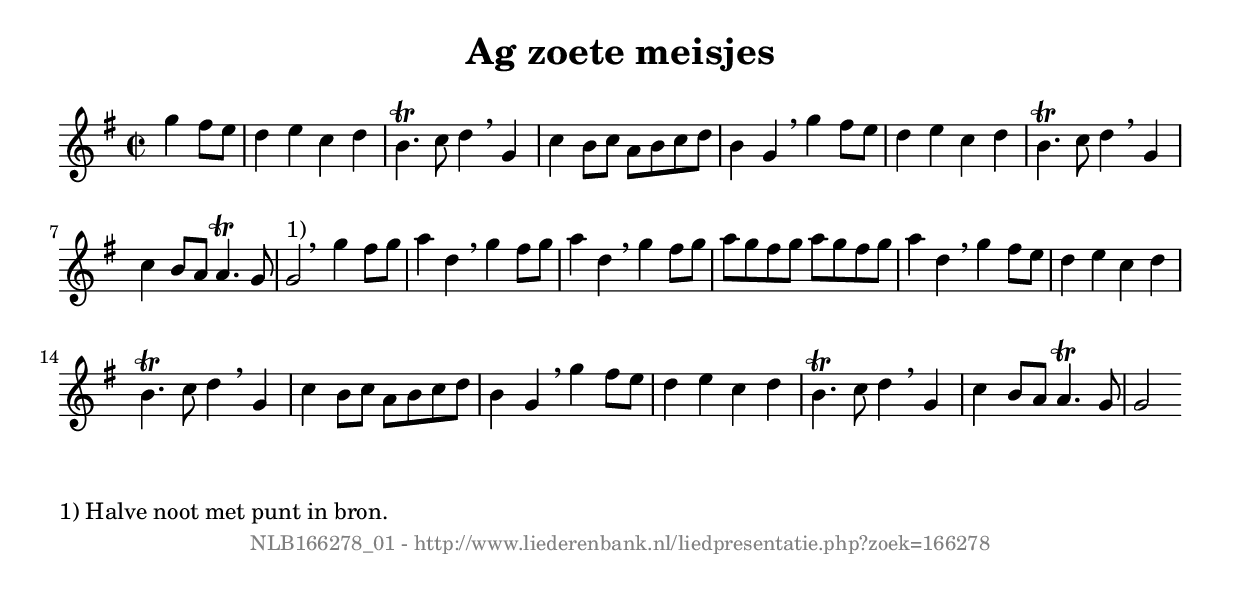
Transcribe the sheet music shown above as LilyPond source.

%
% produced by wce2krn 1.64 (7 June 2014)
%
\version"2.16"
#(append! paper-alist '(("long" . (cons (* 210 mm) (* 2000 mm)))))
#(set-default-paper-size "long")
sb = {\breathe}
mBreak = {\breathe }
bBreak = {\breathe }
x = {\once\override NoteHead #'style = #'cross }
gl=\glissando
itime={\override Staff.TimeSignature #'stencil = ##f }
ficta = {\once\set suggestAccidentals = ##t}
fine = {\once\override Score.RehearsalMark #'self-alignment-X = #1 \mark \markup {\italic{Fine}}}
dc = {\once\override Score.RehearsalMark #'self-alignment-X = #1 \mark \markup {\italic{D.C.}}}
dcf = {\once\override Score.RehearsalMark #'self-alignment-X = #1 \mark \markup {\italic{D.C. al Fine}}}
dcc = {\once\override Score.RehearsalMark #'self-alignment-X = #1 \mark \markup {\italic{D.C. al Coda}}}
ds = {\once\override Score.RehearsalMark #'self-alignment-X = #1 \mark \markup {\italic{D.S.}}}
dsf = {\once\override Score.RehearsalMark #'self-alignment-X = #1 \mark \markup {\italic{D.S. al Fine}}}
dsc = {\once\override Score.RehearsalMark #'self-alignment-X = #1 \mark \markup {\italic{D.S. al Coda}}}
pv = {\set Score.repeatCommands = #'((volta "1"))}
sv = {\set Score.repeatCommands = #'((volta "2"))}
tv = {\set Score.repeatCommands = #'((volta "3"))}
qv = {\set Score.repeatCommands = #'((volta "4"))}
xv = {\set Score.repeatCommands = #'((volta #f))}
\header{ tagline = ""
title = "Ag zoete meisjes"
}
\score {{
\key g \major
\relative g'
{
\set melismaBusyProperties = #'()
\partial 32*16
\time 2/2
\tempo 4=120
\override Score.MetronomeMark #'transparent = ##t
\override Score.RehearsalMark #'break-visibility = #(vector #t #t #f)
g'4 fis8 e d4 e c d b4.^\trill c8 d4 \sb g, c b8 c a b c d b4 g \mBreak
g'4 fis8 e d4 e c d b4.^\trill c8 d4 \sb g, c b8 a a4.^\trill g8 g2^"1)" \bar ":|:" \bBreak
g'4 fis8 g a4 d, \sb g fis8 g a4 d, \sb g fis8 g a g fis g a g fis g a4 d, \mBreak
g4 fis8 e d4 e c d b4.^\trill c8 d4 \sb g, c b8 c a b c d b4 g \mBreak
g'4 fis8 e d4 e c d b4.^\trill c8 d4 \sb g, c4 b8 a a4.^\trill g8 g2 \bar ":|"
 }}
 \midi { }
 \layout {
            indent = 0.0\cm
}
}
\markup { \wordwrap-string #" 
1) Halve noot met punt in bron.
"}
\markup { \vspace #0 } \markup { \with-color #grey \fill-line { \center-column { \smaller "NLB166278_01 - http://www.liederenbank.nl/liedpresentatie.php?zoek=166278" } } }
